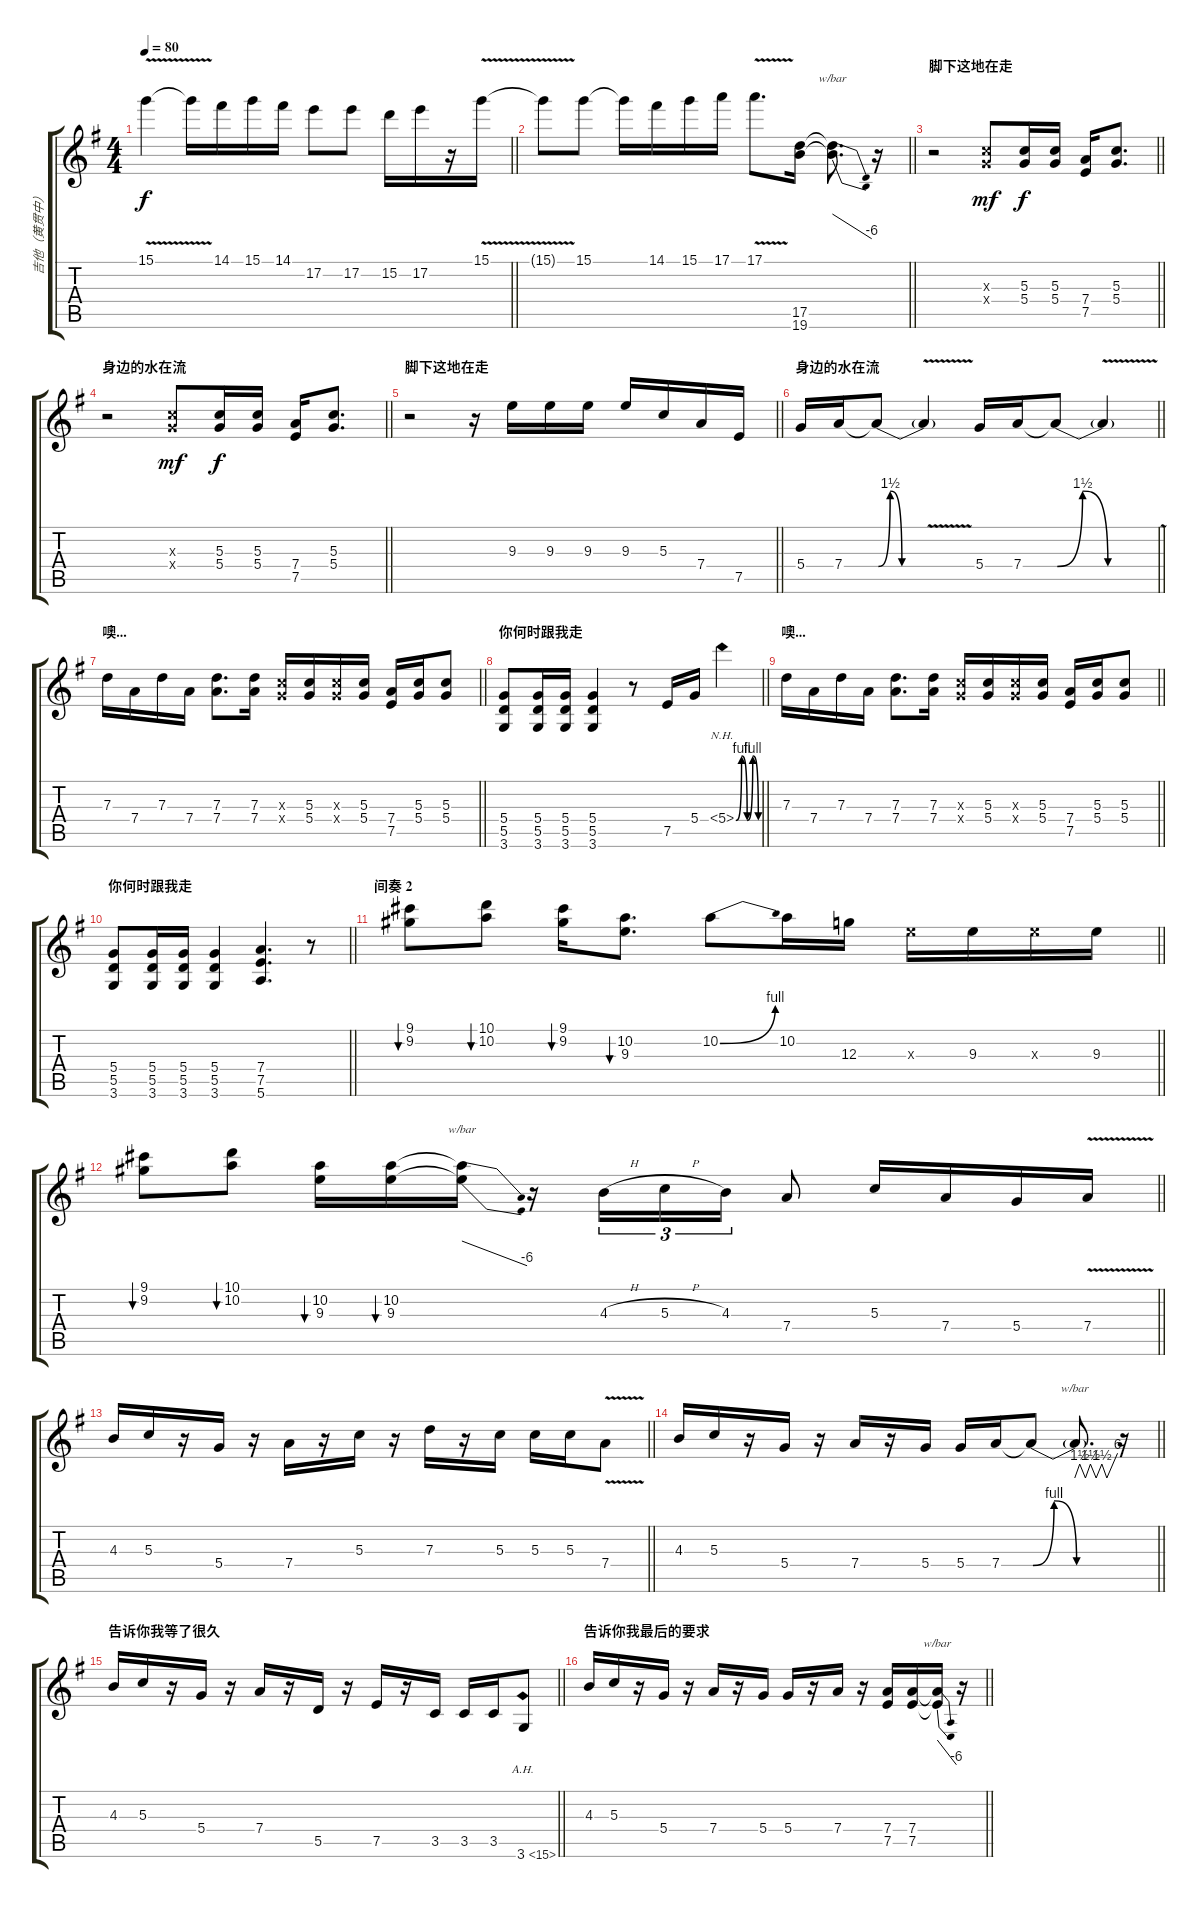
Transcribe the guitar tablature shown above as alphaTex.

\track ("吉他（黄贯中）" "吉他（黄贯中）") {instrument overdrivenguitar}
\staff {score tabs}
\tuning (E4 B3 G3 D3 A2 E2) {hide}
\ts (4 4)
\tempo 80
\clef g2
\barLineRight lightlight
\ks g
15.1{v}.4{dy f} 15.1{t}.16 14.1.16 15.1.16 14.1.16 17.2.8 17.2.8 15.2.16 17.2.16 r.16 15.1{v}.16 |
\barLineRight lightlight
15.1{t}.8 15.1.8 15.1{t}.16 14.1.16 15.1.16 17.1.16 17.1{v}.8{d} (17.5 19.6).16 (17.5{t} 19.6{t}).8{d tbe (dive default 0 0 60 -24)} r.16 |
\section ("" "脚下这地在走")
\barLineRight lightlight
r.2{volume 9} (5.3{x} 5.4{x}).8{dy mf} (5.3 5.4).16{dy f} (5.3 5.4).16 (7.4 7.5).16 (5.3 5.4).8{d} |
\section ("" "身边的水在流")
\barLineRight lightlight
r.2 (5.3{x} 5.4{x}).8{dy mf} (5.3 5.4).16{dy f} (5.3 5.4).16 (7.4 7.5).16 (5.3 5.4).8{d} |
\section ("" "脚下这地在走")
\barLineRight lightlight
r.2 r.16 9.3.16 9.3.16 9.3.16 9.3.16 5.3.16 7.4.16 7.5.16 |
\section ("" "身边的水在流")
\barLineRight lightlight
5.4.16 7.4.16 7.4{be (custom 0 0 15 6 30 0 60 0) t}.8 7.4{v t}.4 5.4.16 7.4.16 7.4{be (custom 0 0 15 6 30 0 60 0) t}.8 7.4{v t}.4 |
\section ("" "噢...")
\barLineRight lightlight
7.3.16{balance 12} 7.4.16 7.3.16 7.4.16 (7.3 7.4).8{d} (7.3 7.4).16 (5.3{x} 5.4{x}).16 (5.3 5.4).16 (5.3{x} 5.4{x}).16 (5.3 5.4).16 (7.4 7.5).16 (5.3 5.4).16 (5.3 5.4).8 |
\section ("" "你何时跟我走")
\barLineRight lightlight
(5.4 5.5 3.6).8 (5.4 5.5 3.6).16 (5.4 5.5 3.6).16 (5.4 5.5 3.6).4 r.8 7.5.16 5.4.16 5.4{be (custom 0 0 15 4 30 0 45 4 60 0) nh}.4 |
\section ("" "噢...")
\barLineRight lightlight
7.3.16 7.4.16 7.3.16 7.4.16 (7.3 7.4).8{d} (7.3 7.4).16 (5.3{x} 5.4{x}).16 (5.3 5.4).16 (5.3{x} 5.4{x}).16 (5.3 5.4).16 (7.4 7.5).16 (5.3 5.4).16 (5.3 5.4).8 |
\section ("" "你何时跟我走")
\barLineRight lightlight
(5.4 5.5 3.6).8 (5.4 5.5 3.6).16 (5.4 5.5 3.6).16 (5.4 5.5 3.6).4 (7.4 7.5 5.6).4{d} r.8 |
\section ("" "间奏 2")
\barLineRight lightlight
(9.1 9.2).8{bu 60 volume 10 balance 8} (10.1 10.2).8{bu 60} (9.1 9.2).16{bu 60} (10.2 9.3).8{d bu 60} 10.2{be (bend 0 0 60 4)}.8 10.2.16 12.3.16 9.3{x}.16 9.3.16 9.3{x}.16 9.3.16 |
\barLineRight lightlight
(9.1 9.2).8{bu 60} (10.1 10.2).8{bu 60} (10.2 9.3).16{bu 60} (10.2 9.3).16{bu 60} (10.2{t} 9.3{t}).16{tbe (dive default 0 0 60 -24)} r.16 4.3{h}.16{tu (3 2)} 5.3{h}.16{tu (3 2)} 4.3.16{tu (3 2)} 7.4.8 5.3.16 7.4.16 5.4.16 7.4{v}.16 |
\barLineRight lightlight
4.3.16 5.3.16 r.16 5.4.16 r.16 7.4.16 r.16 5.3.16 r.16 7.3.16 r.16 5.3.16 5.3.16 5.3.16 7.4{v}.8 |
\barLineRight lightlight
4.3.16 5.3.16 r.16 5.4.16 r.16 7.4.16 r.16 5.4.16 5.4.16 7.4.16 7.4{be (custom 0 0 15 4 31 0 60 0) t}.8 7.4{t}.8{d tbe (custom default 0 0 7 6 15 0 22 6 30 0 38 6 45 0 60 24)} r.16 |
\section ("" "告诉你我等了很久")
\barLineRight lightlight
4.3.16 5.3.16 r.16 5.4.16 r.16 7.4.16 r.16 5.5.16 r.16 7.5.16 r.16 3.5.16 3.5.16 3.5.16 3.6{ah 12}.8 |
\section ("" "告诉你我最后的要求")
\barLineRight lightlight
4.3.16 5.3.16 r.16 5.4.16 r.16 7.4.16 r.16 5.4.16 5.4.16 r.16 7.4.16 r.16 (7.4 7.5).16 (7.4 7.5).16 (7.4{t} 7.5{t}).16{tbe (dive default 0 0 60 -24)} r.16
